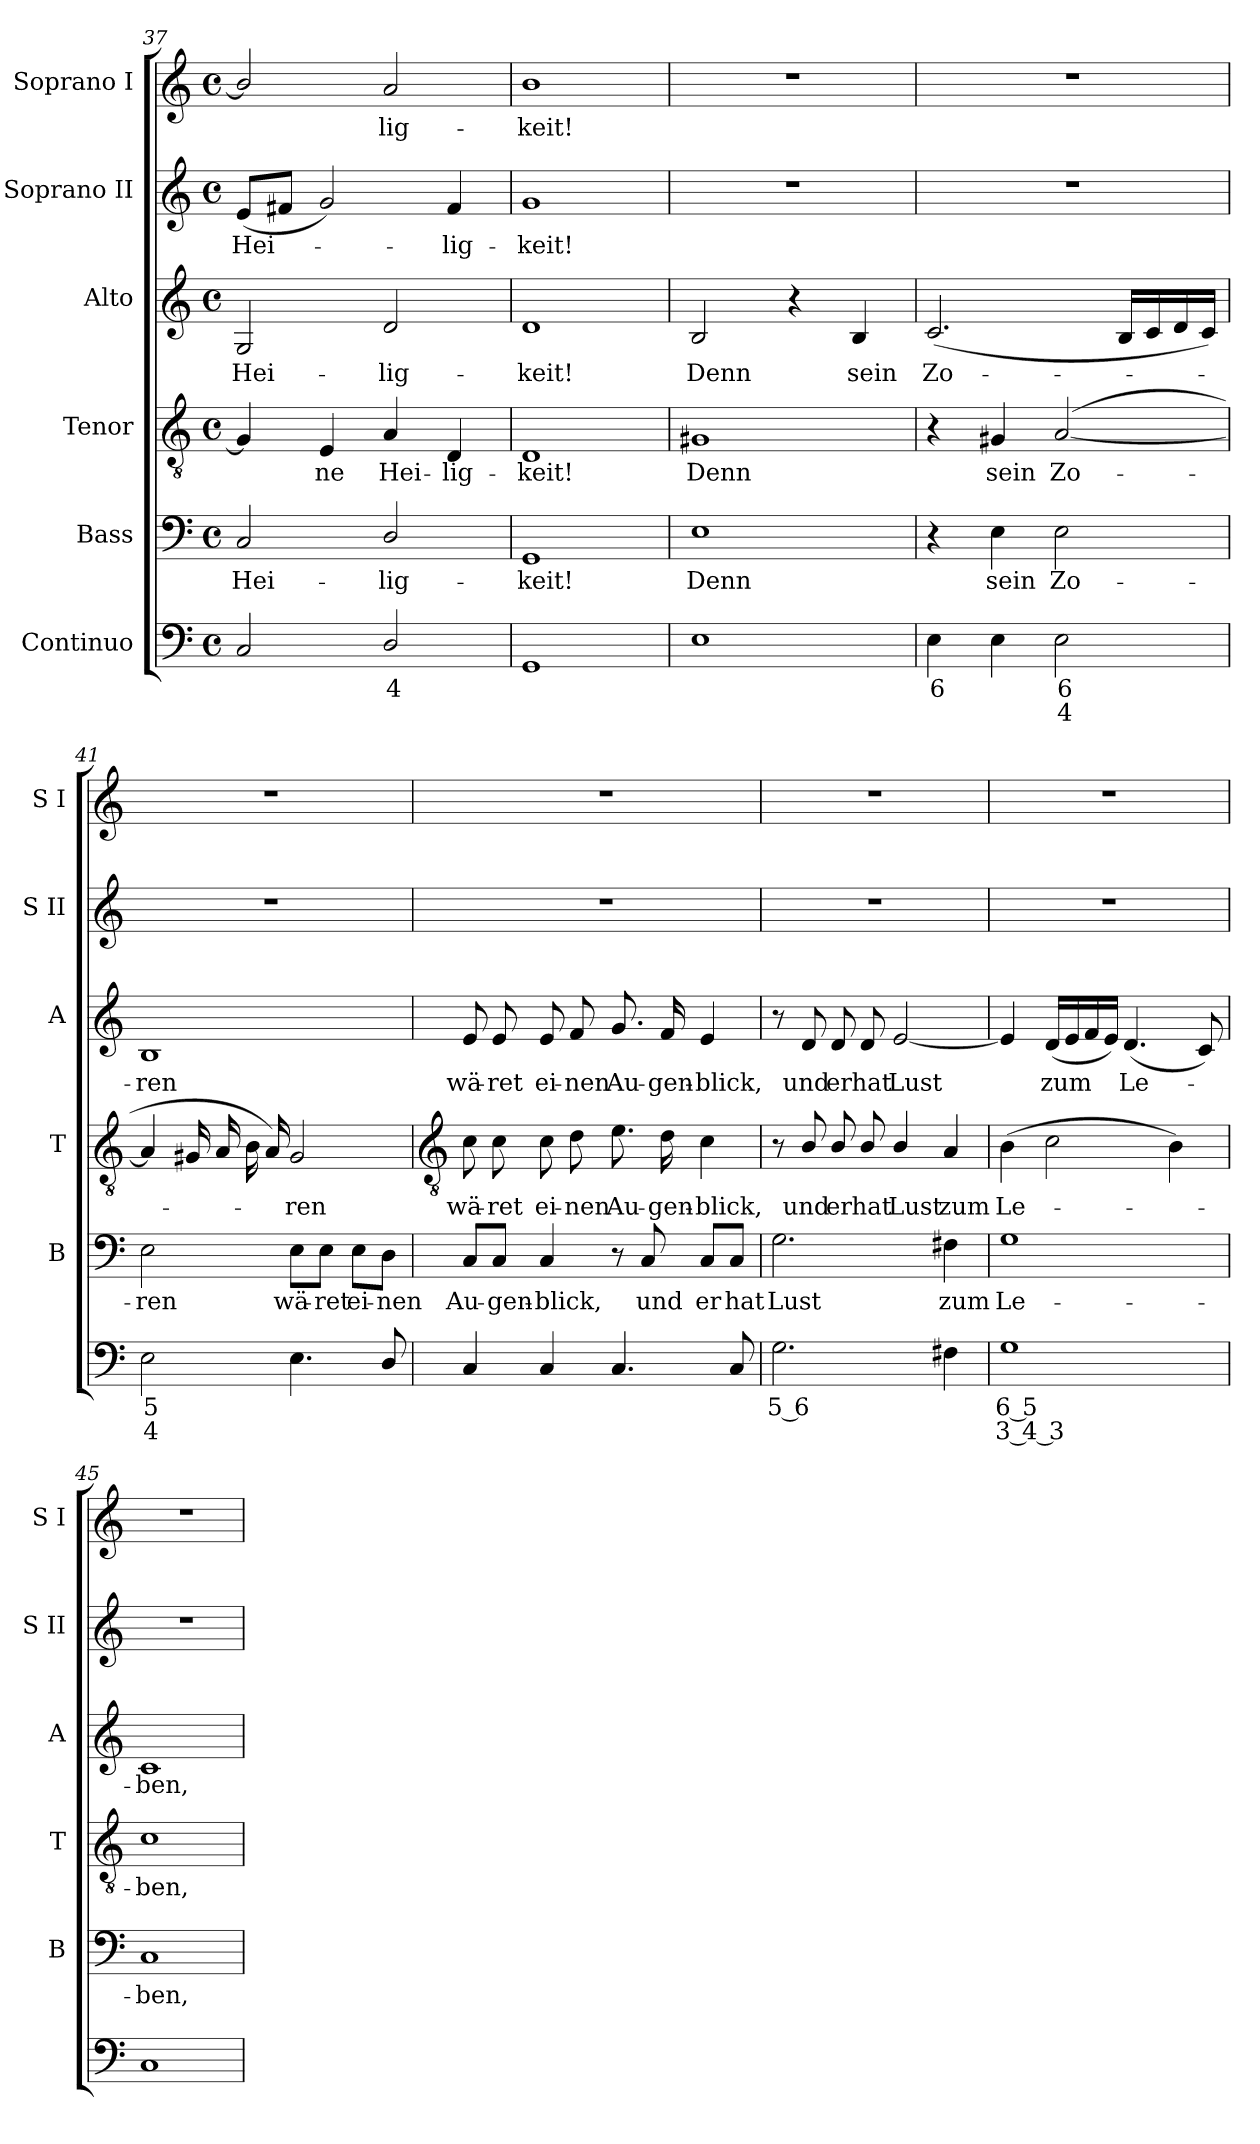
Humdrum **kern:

**kern	**text	**text	**kern	**text	**kern	**text	**kern	**text	**kern	**text	**kern	**text
*part6	*part6	*part6	*part5	*part5	*part4	*part4	*part3	*part3	*part2	*part2	*part1	*part1
*staff6	*staff6	*staff6	*staff5	*staff5	*staff4	*staff4	*staff3	*staff3	*staff2	*staff2	*staff1	*staff1
*I"Continuo	*	*	*I"Bass	*	*I"Tenor	*	*I"Alto	*	*I"Soprano II	*	*I"Soprano I	*
*	*	*	*I'B	*	*I'T	*	*I'A	*	*I'S II	*	*I'S I	*
!!LO:LB:g=z
*clefF4	*	*	*clefF4	*	*clefGv2	*	*clefG2	*	*clefG2	*	*clefG2	*
*k[]	*	*	*k[]	*	*k[]	*	*k[]	*	*k[]	*	*k[]	*
*C:	*	*	*C:	*	*C:	*	*C:	*	*C:	*	*C:	*
*M4/4	*	*	*M4/4	*	*M4/4	*	*M4/4	*	*M4/4	*	*M4/4	*
*met(c)	*	*	*met(c)	*	*met(c)	*	*met(c)	*	*met(c)	*	*met(c)	*
=37	=37	=37	=37	=37	=37	=37	=37	=37	=37	=37	=37	=37
!	!	!	!	!LO:LY:b	!	!	!	!LO:LY:b	!	!LO:LY:b	!	!
2C	.	.	2C	Hei-	4G]	.	2G	Hei-	(<8eL	Hei-	2b/]	.
.	.	.	.	.	.	.	.	.	8f#XJ	.	.	.
!	!	!	!	!	!	!LO:LY:b	!	!	!	!	!	!
.	.	.	.	.	4E	ne	.	.	2g)	.	.	.
!	!LO:LY:b	!	!	!LO:LY:b	!	!LO:LY:b	!	!LO:LY:b	!	!	!	!LO:LY:b
2D/	4	.	2D/	-lig-	4A	Hei-	2d	-lig-	.	.	2a	lig-
!	!	!	!	!	!	!LO:LY:b	!	!	!	!LO:LY:b	!	!
.	.	.	.	.	4D	-lig-	.	.	4f#	lig-	.	.
=38	=38	=38	=38	=38	=38	=38	=38	=38	=38	=38	=38	=38
!	!	!	!	!LO:LY:b	!	!LO:LY:b	!	!LO:LY:b	!	!LO:LY:b	!	!LO:LY:b
1GG	.	.	1GG	-keit!	1D	-keit!	1d	-keit!	1g	-keit!	1b	-keit!
=39	=39	=39	=39	=39	=39	=39	=39	=39	=39	=39	=39	=39
!	!	!	!	!LO:LY:b	!	!LO:LY:b	!	!LO:LY:b	!	!	!	!
1E	.	.	1E	Denn	1G#X	Denn	2B	Denn	1r	.	1r	.
.	.	.	.	.	.	.	4r	.	.	.	.	.
!	!	!	!	!	!	!	!	!LO:LY:b	!	!	!	!
.	.	.	.	.	.	.	4B	sein	.	.	.	.
=40	=40	=40	=40	=40	=40	=40	=40	=40	=40	=40	=40	=40
!	!LO:LY:b	!	!	!	!	!	!	!LO:LY:b	!	!	!	!
4E	6	.	4r	.	4r	.	(<2.c	Zo-	1r	.	1r	.
!	!	!	!	!LO:LY:b	!	!LO:LY:b	!	!	!	!	!	!
4E	.	.	4E	sein	4G#X	sein	.	.	.	.	.	.
!	!LO:LY:b	!LO:LY:b	!	!LO:LY:b	!	!LO:LY:b	!	!	!	!	!	!
2E	6	4	2E	Zo-	(<[2A	Zo-	.	.	.	.	.	.
.	.	.	.	.	.	.	16BLL	.	.	.	.	.
.	.	.	.	.	.	.	16c	.	.	.	.	.
.	.	.	.	.	.	.	16d	.	.	.	.	.
.	.	.	.	.	.	.	16cJJ)	.	.	.	.	.
=41	=41	=41	=41	=41	=41	=41	=41	=41	=41	=41	=41	=41
!	!LO:LY:b	!LO:LY:b	!	!LO:LY:b	!	!	!	!LO:LY:b	!	!	!	!
2E	5	4	2E	-ren	4A]	.	1B	ren	1r	.	1r	.
.	.	.	.	.	16G#XLL	.	.	.	.	.	.	.
.	.	.	.	.	16A	.	.	.	.	.	.	.
.	.	.	.	.	16B	.	.	.	.	.	.	.
.	.	.	.	.	16A)	.	.	.	.	.	.	.
!	!	!	!	!LO:LY:b	!	!LO:LY:b	!	!	!	!	!	!
4.E	.	.	8E\L	wä-	2G#	ren	.	.	.	.	.	.
!	!	!	!	!LO:LY:b	!	!	!	!	!	!	!	!
.	.	.	8E\J	-ret	.	.	.	.	.	.	.	.
!	!	!	!	!LO:LY:b	!	!	!	!	!	!	!	!
.	.	.	8E\L	ei-	.	.	.	.	.	.	.	.
!	!	!	!	!LO:LY:b	!	!	!	!	!	!	!	!
8D/	.	.	8D\J	-nen	.	.	.	.	.	.	.	.
!!LO:LB:g=z
=42	=42	=42	=42	=42	=42	=42	=42	=42	=42	=42	=42	=42
*	*	*	*	*	*clefGv2	*	*	*	*	*	*	*
!	!	!	!	!LO:LY:b	!	!LO:LY:b	!	!LO:LY:b	!	!	!	!
4C	.	.	8C/L	Au-	8c	wä-	8e	wä-	1r	.	1r	.
!	!	!	!	!LO:LY:b	!	!LO:LY:b	!	!LO:LY:b	!	!	!	!
.	.	.	8C/J	-gen-	8c	-ret	8e	-ret	.	.	.	.
!	!	!	!	!LO:LY:b	!	!LO:LY:b	!	!LO:LY:b	!	!	!	!
4C	.	.	4C	-blick,	8c	ei-	8e	ei-	.	.	.	.
!	!	!	!	!	!	!LO:LY:b	!	!LO:LY:b	!	!	!	!
.	.	.	.	.	8d	-nen	8f	-nen	.	.	.	.
!	!	!	!	!	!	!LO:LY:b	!	!LO:LY:b	!	!	!	!
4.C	.	.	8r	.	8.e	Au-	8.g	Au-	.	.	.	.
!	!	!	!	!LO:LY:b	!	!	!	!	!	!	!	!
.	.	.	8C	und	.	.	.	.	.	.	.	.
!	!	!	!	!	!	!LO:LY:b	!	!LO:LY:b	!	!	!	!
.	.	.	.	.	16d	-gen-	16f	-gen-	.	.	.	.
!	!	!	!	!LO:LY:b	!	!LO:LY:b	!	!LO:LY:b	!	!	!	!
.	.	.	8C/L	er	4c	-blick,	4e	-blick,	.	.	.	.
!	!	!	!	!LO:LY:b	!	!	!	!	!	!	!	!
8C	.	.	8C/J	hat	.	.	.	.	.	.	.	.
=43	=43	=43	=43	=43	=43	=43	=43	=43	=43	=43	=43	=43
!	!LO:LY:b	!	!	!LO:LY:b	!	!	!	!	!	!	!	!
2.G	5 6	.	2.G	Lust	8r	.	8r	.	1r	.	1r	.
!	!	!	!	!	!	!LO:LY:b	!	!LO:LY:b	!	!	!	!
.	.	.	.	.	8B/	und	8d	und	.	.	.	.
!	!	!	!	!	!	!LO:LY:b	!	!LO:LY:b	!	!	!	!
.	.	.	.	.	8B/	er	8d	er	.	.	.	.
!	!	!	!	!	!	!LO:LY:b	!	!LO:LY:b	!	!	!	!
.	.	.	.	.	8B/	hat	8d	hat	.	.	.	.
!	!	!	!	!	!	!LO:LY:b	!	!LO:LY:b	!	!	!	!
.	.	.	.	.	4B/	Lust	[2e	Lust	.	.	.	.
!	!	!	!	!LO:LY:b	!	!LO:LY:b	!	!	!	!	!	!
4F#X	.	.	4F#X	zum	4A	zum	.	.	.	.	.	.
=44	=44	=44	=44	=44	=44	=44	=44	=44	=44	=44	=44	=44
!	!LO:LY:b	!LO:LY:b	!	!LO:LY:b	!	!LO:LY:b	!	!	!	!	!	!
1G	6 5	3 4 3	1G	Le-	(>4B	Le-	4e]	.	1r	.	1r	.
!	!	!	!	!	!	!	!	!LO:LY:b	!	!	!	!
.	.	.	.	.	2c	.	(<16dLL	zum	.	.	.	.
.	.	.	.	.	.	.	16e	.	.	.	.	.
.	.	.	.	.	.	.	16f	.	.	.	.	.
.	.	.	.	.	.	.	16eJJ)	.	.	.	.	.
!	!	!	!	!	!	!	!	!LO:LY:b	!	!	!	!
.	.	.	.	.	.	.	(<4.d	Le-	.	.	.	.
.	.	.	.	.	4B)	.	.	.	.	.	.	.
.	.	.	.	.	.	.	8c)	.	.	.	.	.
=45	=45	=45	=45	=45	=45	=45	=45	=45	=45	=45	=45	=45
!	!	!	!	!LO:LY:b	!	!LO:LY:b	!	!LO:LY:b	!	!	!	!
1C	.	.	1C	-ben,	1c	ben,	1c	ben,	1r	.	1r	.
=	=	=	=	=	=	=	=	=	=	=	=	=
*-	*-	*-	*-	*-	*-	*-	*-	*-	*-	*-	*-	*-
